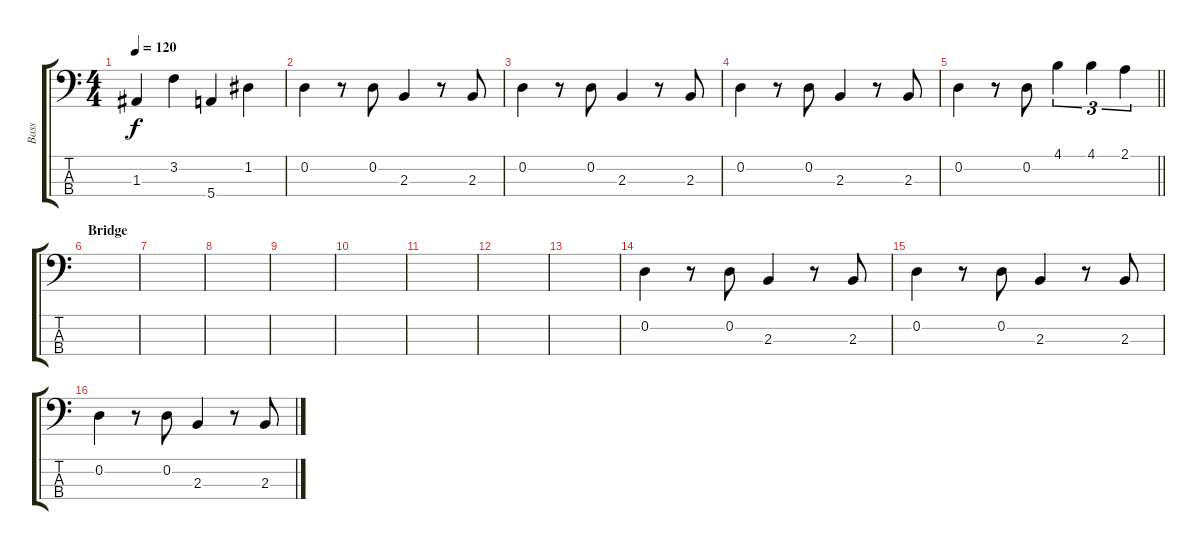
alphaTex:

\track ("Bass" "Bass") {instrument electricbassfinger}
\staff {score tabs}
\tuning (G2 D2 A1 E1) {hide}
\ts (4 4)
\tempo 120
\clef f4
\ks c
1.3.4{dy f} 3.2.4 5.4.4 1.2.4 |
0.2.4 r.8 0.2.8 2.3.4 r.8 2.3.8 |
0.2.4 r.8 0.2.8 2.3.4 r.8 2.3.8 |
0.2.4 r.8 0.2.8 2.3.4 r.8 2.3.8 |
\barLineRight lightlight
0.2.4 r.8 0.2.8 4.1.4{tu (3 2)} 4.1.4{tu (3 2)} 2.1.4{tu (3 2)} |
\section ("" "Bridge")
|
|
|
|
|
|
|
|
0.2.4 r.8 0.2.8 2.3.4 r.8 2.3.8 |
0.2.4 r.8 0.2.8 2.3.4 r.8 2.3.8 |
0.2.4 r.8 0.2.8 2.3.4 r.8 2.3.8
